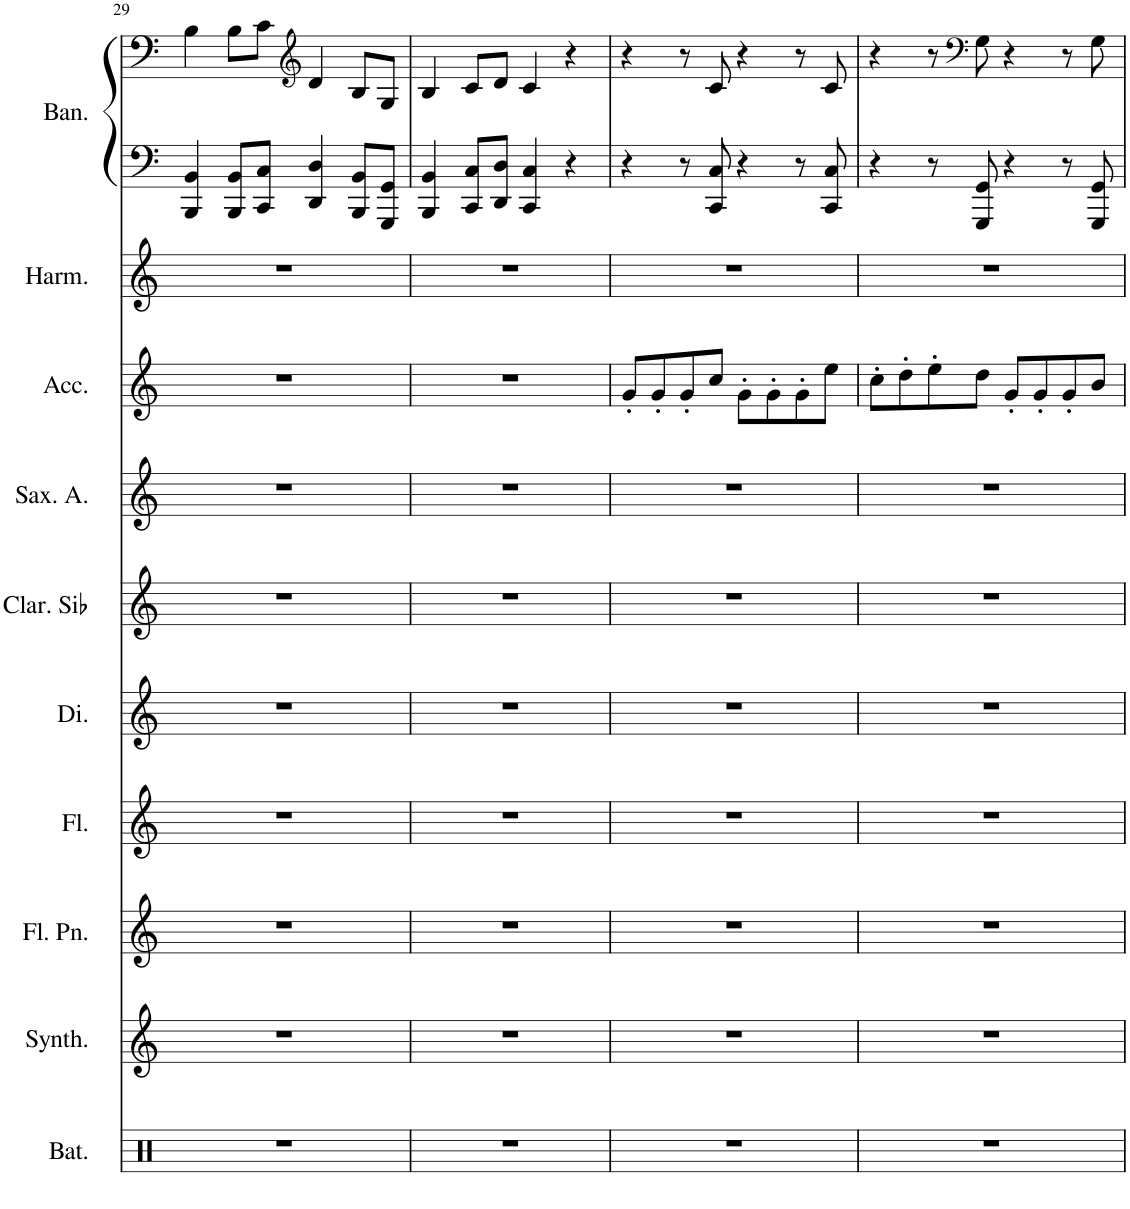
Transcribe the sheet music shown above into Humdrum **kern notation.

**kern	**kern	**kern	**kern	**kern	**kern	**kern	**kern	**kern	**kern	**kern
*part10	*part9	*part8	*part7	*part6	*part5	*part4	*part3	*part2	*part1	*part1
*staff11	*staff10	*staff9	*staff8	*staff7	*staff6	*staff5	*staff4	*staff3	*staff2	*staff1
*I"Batterie	*I"Synthétiseur de sinusoïdes	*I"Flûte de Pan	*I"Flûte	*I"Dizi	*I"Clarinette en Sib	*I"Saxophone Alto	*I"Accordéon	*I"Harmonica chromatique en Do 14 trous	*I"Bandonéon	*
*I'Bat.	*I'Synth.	*I'Fl. Pn.	*I'Fl.	*I'Di.	*I'Clar. Sib	*I'Sax. A.	*I'Acc.	*I'Harm.	*I'Ban.	*
!!LO:PB:g=z
*clefX	*clefG2	*clefG2	*clefG2	*clefG2	*clefG2	*clefG2	*clefG2	*clefG2	*clefF4	*clefF4
*	*	*	*	*Trd-7c-12	*Trd1c2	*Trd5c9	*	*	*	*
*k[]	*k[]	*k[]	*k[]	*k[]	*k[]	*k[]	*k[]	*k[]	*k[]	*k[]
*M4/4	*M4/4	*M4/4	*M4/4	*M4/4	*M4/4	*M4/4	*M4/4	*M4/4	*M4/4	*M4/4
=29	=29	=29	=29	=29	=29	=29	=29	=29	=29	=29
1r	1r	1r	1r	1r	1r	1r	1r	1r	4BBB/ 4BB/	4B\
.	.	.	.	.	.	.	.	.	8BBB/ 8BB/L	8B\L
.	.	.	.	.	.	.	.	.	8CC/ 8C/J	8c\J
*	*	*	*	*	*	*	*	*	*	*clefG2
.	.	.	.	.	.	.	.	.	4DD/ 4D/	4d/
.	.	.	.	.	.	.	.	.	8BBB/ 8BB/L	8B/L
.	.	.	.	.	.	.	.	.	8GGG/ 8GG/J	8G/J
=30	=30	=30	=30	=30	=30	=30	=30	=30	=30	=30
1r	1r	1r	1r	1r	1r	1r	1r	1r	4BBB/ 4BB/	4B/
.	.	.	.	.	.	.	.	.	8CC/ 8C/L	8c/L
.	.	.	.	.	.	.	.	.	8DD/ 8D/J	8d/J
.	.	.	.	.	.	.	.	.	4CC/ 4C/	4c/
.	.	.	.	.	.	.	.	.	4r	4r
=31	=31	=31	=31	=31	=31	=31	=31	=31	=31	=31
1r	1r	1r	1r	1r	1r	1r	8g'/L	1r	4r	4r
.	.	.	.	.	.	.	8g'/	.	.	.
.	.	.	.	.	.	.	8g'/	.	8r	8r
.	.	.	.	.	.	.	8cc/J	.	8CC/ 8C/	8c/
.	.	.	.	.	.	.	8g'\L	.	4r	4r
.	.	.	.	.	.	.	8g'\	.	.	.
.	.	.	.	.	.	.	8g'\	.	8r	8r
.	.	.	.	.	.	.	8ee\J	.	8CC/ 8C/	8c/
=32	=32	=32	=32	=32	=32	=32	=32	=32	=32	=32
1r	1r	1r	1r	1r	1r	1r	8cc'\L	1r	4r	4r
.	.	.	.	.	.	.	8dd'\	.	.	.
.	.	.	.	.	.	.	8ee'\	.	8r	8r
*	*	*	*	*	*	*	*	*	*	*clefF4
.	.	.	.	.	.	.	8dd\J	.	8GGG/ 8GG/	8G\
.	.	.	.	.	.	.	8g'/L	.	4r	4r
.	.	.	.	.	.	.	8g'/	.	.	.
.	.	.	.	.	.	.	8g'/	.	8r	8r
.	.	.	.	.	.	.	8b/J	.	8GGG/ 8GG/	8G\
=	=	=	=	=	=	=	=	=	=	=
*-	*-	*-	*-	*-	*-	*-	*-	*-	*-	*-
